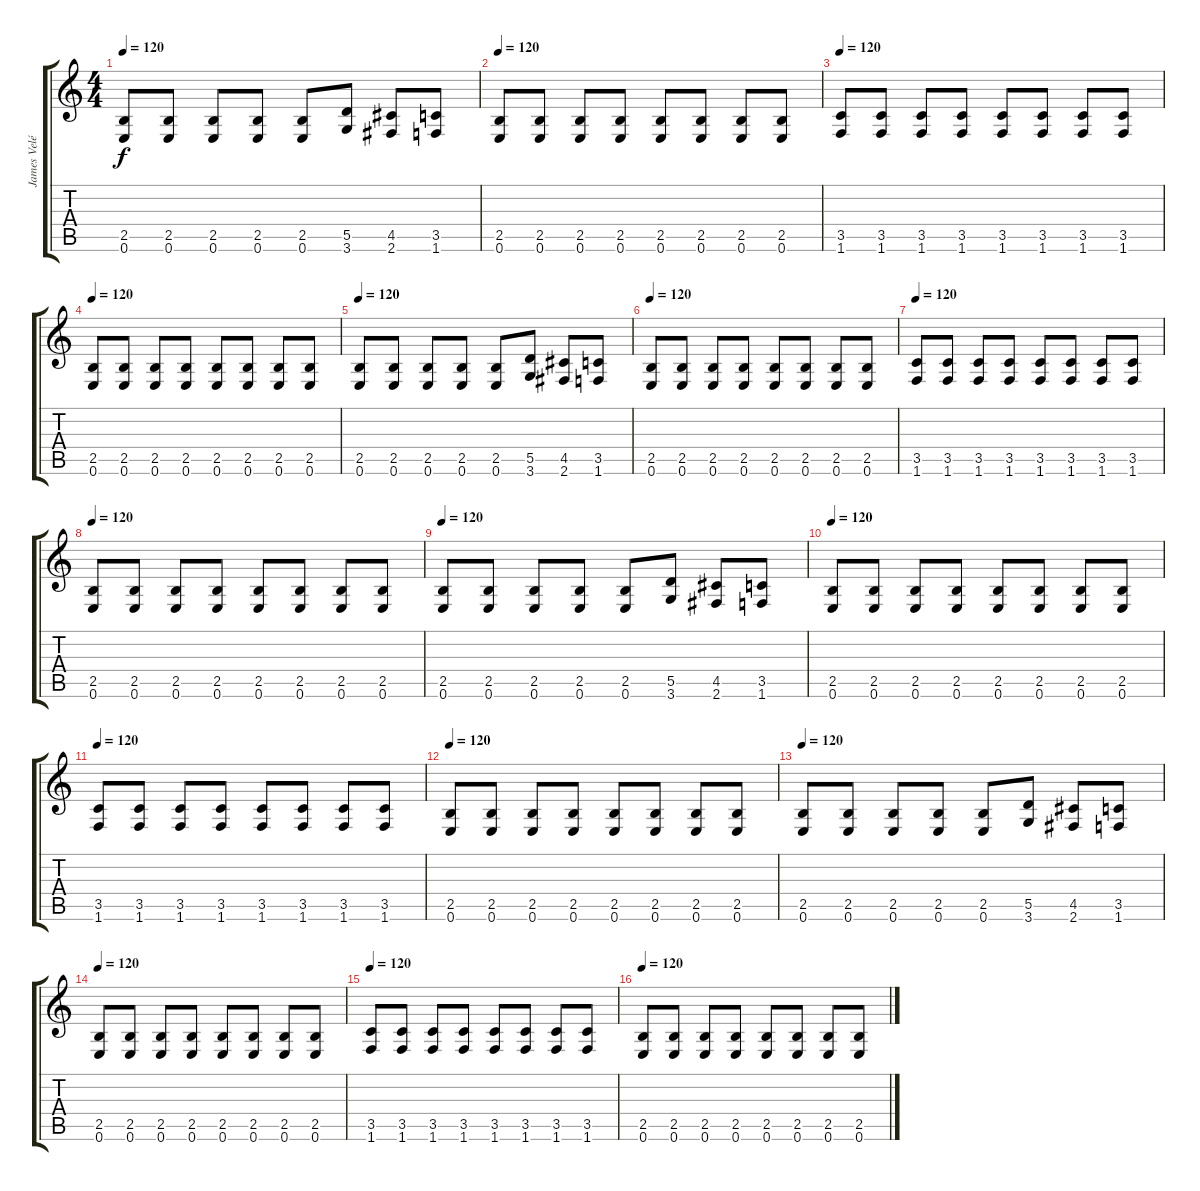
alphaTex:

\track ("James Veléz (rítmica)" "James Velé") {instrument distortionguitar}
\staff {score tabs}
\tuning (E4 B3 G3 D3 A2 E2) {hide}
\ts (4 4)
\tempo 120
\clef g2
\ks c
(2.5 0.6).8{dy f} (2.5 0.6).8 (2.5 0.6).8 (2.5 0.6).8 (2.5 0.6).8 (5.5 3.6).8 (4.5 2.6).8 (3.5 1.6).8 |
\tempo 120
(2.5 0.6).8 (2.5 0.6).8 (2.5 0.6).8 (2.5 0.6).8 (2.5 0.6).8 (2.5 0.6).8 (2.5 0.6).8 (2.5 0.6).8 |
\tempo 120
(3.5 1.6).8 (3.5 1.6).8 (3.5 1.6).8 (3.5 1.6).8 (3.5 1.6).8 (3.5 1.6).8 (3.5 1.6).8 (3.5 1.6).8 |
\tempo 120
(2.5 0.6).8 (2.5 0.6).8 (2.5 0.6).8 (2.5 0.6).8 (2.5 0.6).8 (2.5 0.6).8 (2.5 0.6).8 (2.5 0.6).8 |
\tempo 120
(2.5 0.6).8 (2.5 0.6).8 (2.5 0.6).8 (2.5 0.6).8 (2.5 0.6).8 (5.5 3.6).8 (4.5 2.6).8 (3.5 1.6).8 |
\tempo 120
(2.5 0.6).8 (2.5 0.6).8 (2.5 0.6).8 (2.5 0.6).8 (2.5 0.6).8 (2.5 0.6).8 (2.5 0.6).8 (2.5 0.6).8 |
\tempo 120
(3.5 1.6).8 (3.5 1.6).8 (3.5 1.6).8 (3.5 1.6).8 (3.5 1.6).8 (3.5 1.6).8 (3.5 1.6).8 (3.5 1.6).8 |
\tempo 120
(2.5 0.6).8 (2.5 0.6).8 (2.5 0.6).8 (2.5 0.6).8 (2.5 0.6).8 (2.5 0.6).8 (2.5 0.6).8 (2.5 0.6).8 |
\tempo 120
(2.5 0.6).8 (2.5 0.6).8 (2.5 0.6).8 (2.5 0.6).8 (2.5 0.6).8 (5.5 3.6).8 (4.5 2.6).8 (3.5 1.6).8 |
\tempo 120
(2.5 0.6).8 (2.5 0.6).8 (2.5 0.6).8 (2.5 0.6).8 (2.5 0.6).8 (2.5 0.6).8 (2.5 0.6).8 (2.5 0.6).8 |
\tempo 120
(3.5 1.6).8 (3.5 1.6).8 (3.5 1.6).8 (3.5 1.6).8 (3.5 1.6).8 (3.5 1.6).8 (3.5 1.6).8 (3.5 1.6).8 |
\tempo 120
(2.5 0.6).8 (2.5 0.6).8 (2.5 0.6).8 (2.5 0.6).8 (2.5 0.6).8 (2.5 0.6).8 (2.5 0.6).8 (2.5 0.6).8 |
\tempo 120
(2.5 0.6).8 (2.5 0.6).8 (2.5 0.6).8 (2.5 0.6).8 (2.5 0.6).8 (5.5 3.6).8 (4.5 2.6).8 (3.5 1.6).8 |
\tempo 120
(2.5 0.6).8 (2.5 0.6).8 (2.5 0.6).8 (2.5 0.6).8 (2.5 0.6).8 (2.5 0.6).8 (2.5 0.6).8 (2.5 0.6).8 |
\tempo 120
(3.5 1.6).8 (3.5 1.6).8 (3.5 1.6).8 (3.5 1.6).8 (3.5 1.6).8 (3.5 1.6).8 (3.5 1.6).8 (3.5 1.6).8 |
\tempo 120
(2.5 0.6).8 (2.5 0.6).8 (2.5 0.6).8 (2.5 0.6).8 (2.5 0.6).8 (2.5 0.6).8 (2.5 0.6).8 (2.5 0.6).8
